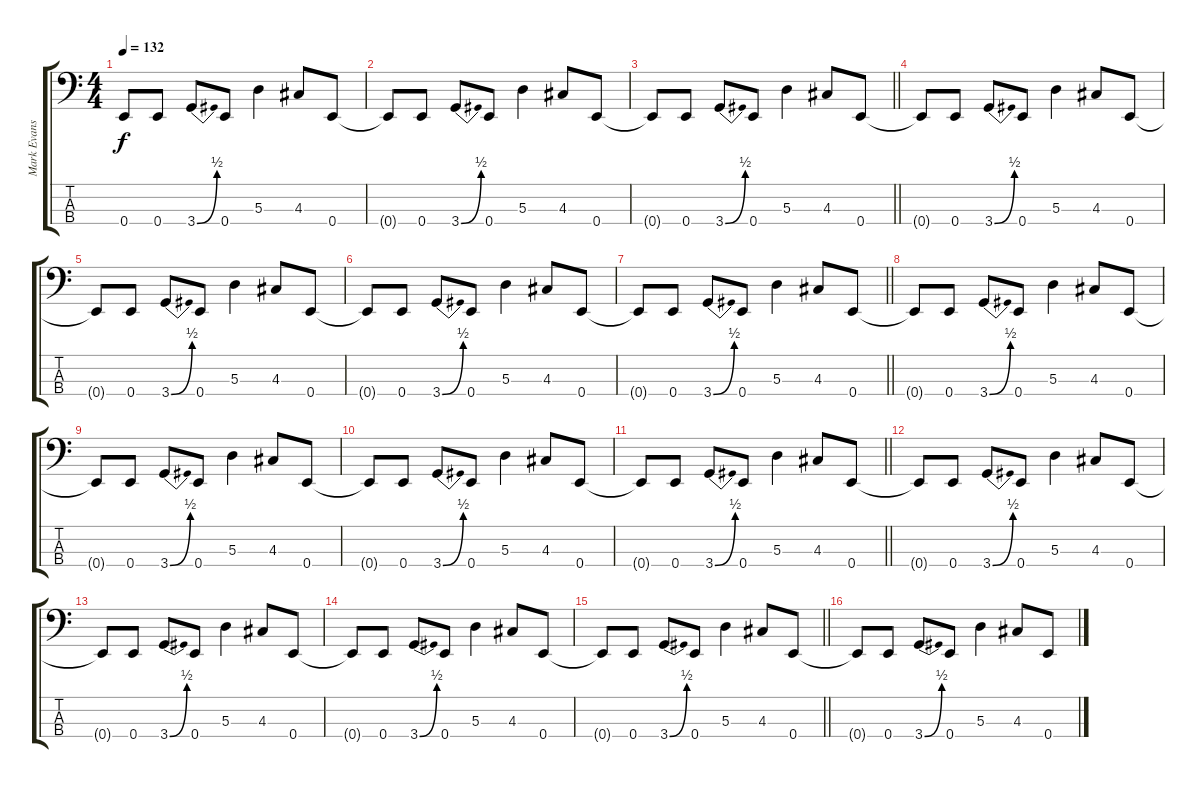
\track ("Mark Evans" "Mark Evans") {instrument electricbassfinger}
\staff {score tabs}
\tuning (G2 D2 A1 E1) {hide}
\ts (4 4)
\tempo 132
\clef f4
\ks c
0.4{t}.8{dy f} 0.4.8 3.4{be (bend 0 0 60 2)}.8 0.4.8 5.3.4 4.3.8 0.4.8 |
0.4{t}.8 0.4.8 3.4{be (bend 0 0 60 2)}.8 0.4.8 5.3.4 4.3.8 0.4.8 |
\barLineRight lightlight
0.4{t}.8 0.4.8 3.4{be (bend 0 0 60 2)}.8 0.4.8 5.3.4 4.3.8 0.4.8 |
\section ("" " ")
0.4{t}.8 0.4.8 3.4{be (bend 0 0 60 2)}.8 0.4.8 5.3.4 4.3.8 0.4.8 |
0.4{t}.8 0.4.8 3.4{be (bend 0 0 60 2)}.8 0.4.8 5.3.4 4.3.8 0.4.8 |
0.4{t}.8 0.4.8 3.4{be (bend 0 0 60 2)}.8 0.4.8 5.3.4 4.3.8 0.4.8 |
\barLineRight lightlight
0.4{t}.8 0.4.8 3.4{be (bend 0 0 60 2)}.8 0.4.8 5.3.4 4.3.8 0.4.8 |
0.4{t}.8 0.4.8 3.4{be (bend 0 0 60 2)}.8 0.4.8 5.3.4 4.3.8 0.4.8 |
0.4{t}.8 0.4.8 3.4{be (bend 0 0 60 2)}.8 0.4.8 5.3.4 4.3.8 0.4.8 |
0.4{t}.8 0.4.8 3.4{be (bend 0 0 60 2)}.8 0.4.8 5.3.4 4.3.8 0.4.8 |
\barLineRight lightlight
0.4{t}.8 0.4.8 3.4{be (bend 0 0 60 2)}.8 0.4.8 5.3.4 4.3.8 0.4.8 |
0.4{t}.8 0.4.8 3.4{be (bend 0 0 60 2)}.8 0.4.8 5.3.4 4.3.8 0.4.8 |
0.4{t}.8 0.4.8 3.4{be (bend 0 0 60 2)}.8 0.4.8 5.3.4 4.3.8 0.4.8 |
0.4{t}.8 0.4.8 3.4{be (bend 0 0 60 2)}.8 0.4.8 5.3.4 4.3.8 0.4.8 |
\barLineRight lightlight
0.4{t}.8 0.4.8 3.4{be (bend 0 0 60 2)}.8 0.4.8 5.3.4 4.3.8 0.4.8 |
0.4{t}.8 0.4.8 3.4{be (bend 0 0 60 2)}.8 0.4.8 5.3.4 4.3.8 0.4.8
